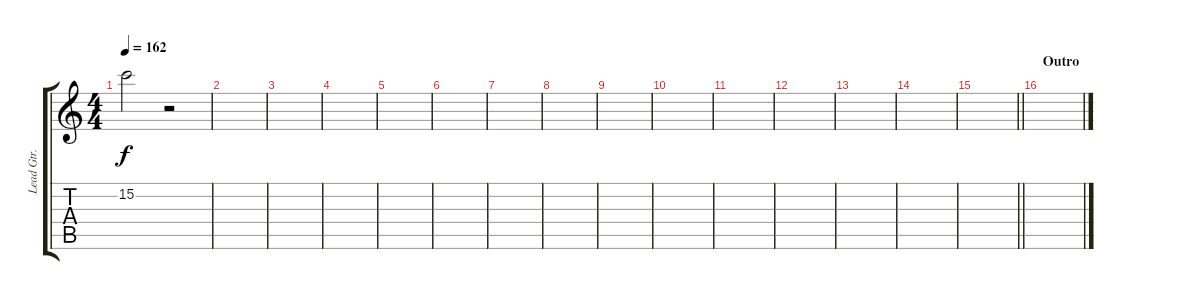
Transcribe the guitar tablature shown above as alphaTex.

\track ("Lead Gtr." "Lead Gtr.") {instrument distortionguitar}
\staff {score tabs}
\tuning (D4 A3 F3 C3 G2 C2) {hide}
\ts (4 4)
\tempo 162
\clef g2
\ks c
15.2{t}.2{dy f} r.2 |
|
|
|
|
|
|
|
|
|
|
|
|
|
\barLineRight lightlight
|
\section ("" "Outro")
